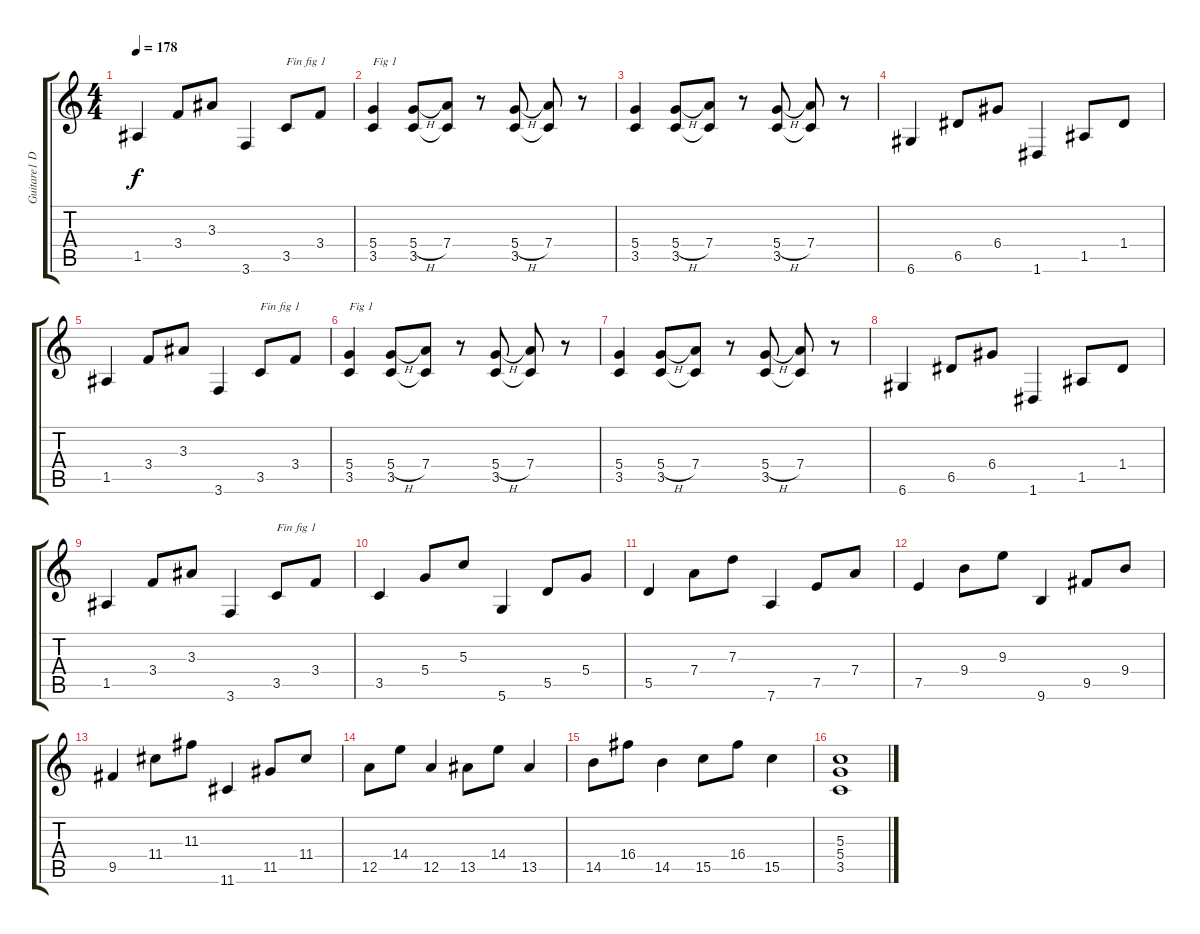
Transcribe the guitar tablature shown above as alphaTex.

\track ("Guitare1 Dr-D" "Guitare1 D") {instrument distortionguitar}
\staff {score tabs}
\tuning (E4 B3 G3 D3 A2 D2) {hide}
\ts (4 4)
\tempo 178
\clef g2
\ks c
1.5.4{dy f} 3.4.8 3.3.8 3.6.4 3.5.8{txt "Fin fig 1"} 3.4.8 |
(5.4 3.5).4{txt "Fig 1"} (5.4{h} 3.5).8 (7.4 3.5{t}).8 r.8 (5.4{h} 3.5).8 (7.4 3.5{t}).8 r.8 |
(5.4 3.5).4 (5.4{h} 3.5).8 (7.4 3.5{t}).8 r.8 (5.4{h} 3.5).8 (7.4 3.5{t}).8 r.8 |
6.6.4 6.5.8 6.4.8 1.6.4 1.5.8 1.4.8 |
1.5.4 3.4.8 3.3.8 3.6.4 3.5.8{txt "Fin fig 1"} 3.4.8 |
(5.4 3.5).4{txt "Fig 1"} (5.4{h} 3.5).8 (7.4 3.5{t}).8 r.8 (5.4{h} 3.5).8 (7.4 3.5{t}).8 r.8 |
(5.4 3.5).4 (5.4{h} 3.5).8 (7.4 3.5{t}).8 r.8 (5.4{h} 3.5).8 (7.4 3.5{t}).8 r.8 |
6.6.4 6.5.8 6.4.8 1.6.4 1.5.8 1.4.8 |
1.5.4 3.4.8 3.3.8 3.6.4 3.5.8{txt "Fin fig 1"} 3.4.8 |
3.5.4 5.4.8 5.3.8 5.6.4 5.5.8 5.4.8 |
5.5.4 7.4.8 7.3.8 7.6.4 7.5.8 7.4.8 |
7.5.4 9.4.8 9.3.8 9.6.4 9.5.8 9.4.8 |
9.5.4 11.4.8 11.3.8 11.6.4 11.5.8 11.4.8 |
12.5.8 14.4.8 12.5.4 13.5.8 14.4.8 13.5.4 |
14.5.8 16.4.8 14.5.4 15.5.8 16.4.8 15.5.4 |
(5.3 5.4 3.5).1
